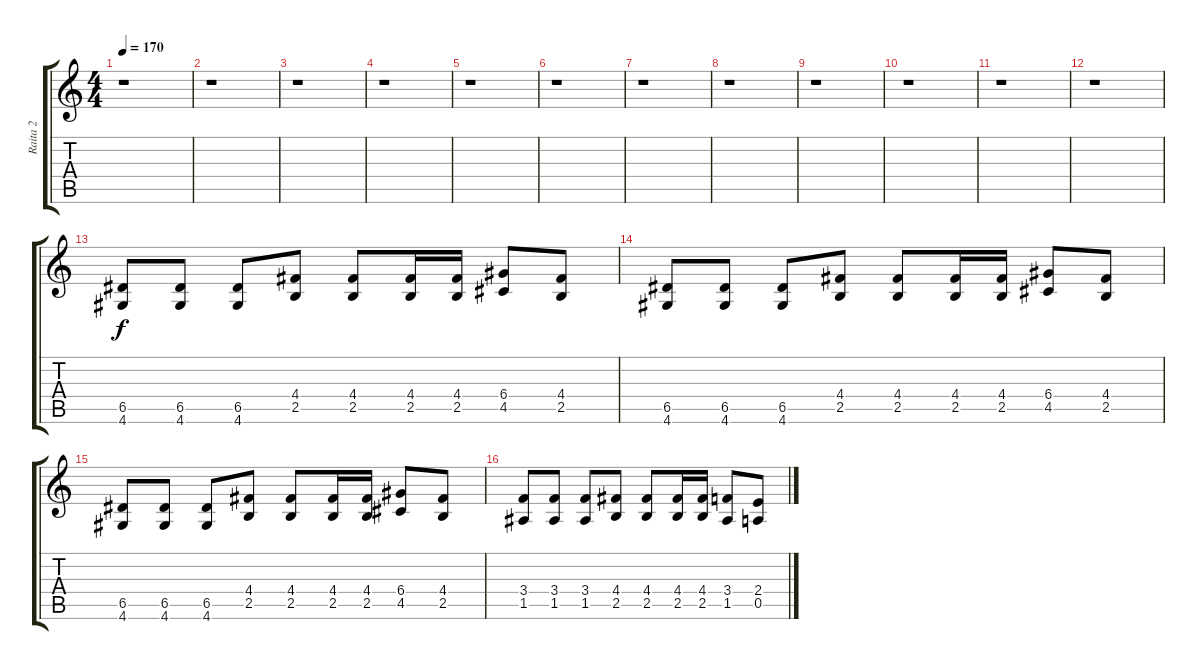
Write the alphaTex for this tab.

\track ("Raita 2" "Raita 2") {instrument distortionguitar}
\staff {score tabs}
\tuning (E4 B3 G3 D3 A2 E2) {hide}
\ts (4 4)
\tempo 170
\clef g2
\ks c
r.1{dy f} |
r.1 |
r.1 |
r.1 |
r.1 |
r.1 |
r.1 |
r.1 |
r.1 |
r.1 |
r.1 |
r.1 |
(6.5 4.6).8 (6.5 4.6).8 (6.5 4.6).8 (4.4 2.5).8 (4.4 2.5).8 (4.4 2.5).16 (4.4 2.5).16 (6.4 4.5).8 (4.4 2.5).8 |
(6.5 4.6).8 (6.5 4.6).8 (6.5 4.6).8 (4.4 2.5).8 (4.4 2.5).8 (4.4 2.5).16 (4.4 2.5).16 (6.4 4.5).8 (4.4 2.5).8 |
(6.5 4.6).8 (6.5 4.6).8 (6.5 4.6).8 (4.4 2.5).8 (4.4 2.5).8 (4.4 2.5).16 (4.4 2.5).16 (6.4 4.5).8 (4.4 2.5).8 |
(3.4 1.5).8 (3.4 1.5).8 (3.4 1.5).8 (4.4 2.5).8 (4.4 2.5).8 (4.4 2.5).16 (4.4 2.5).16 (3.4 1.5).8 (2.4 0.5).8
